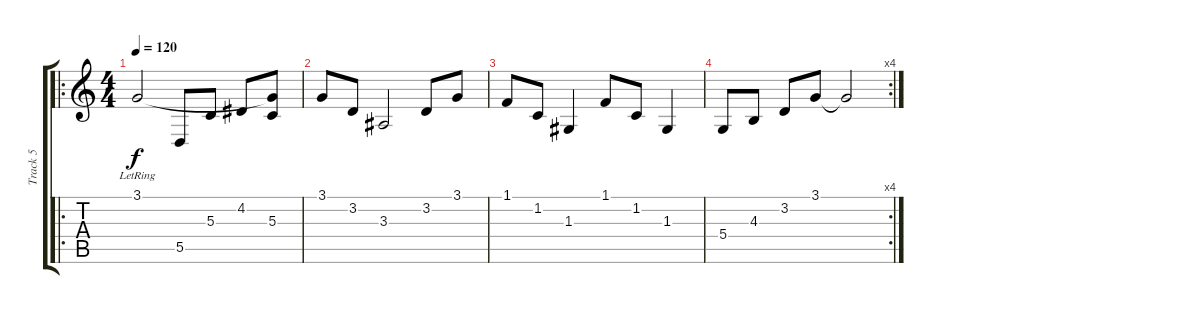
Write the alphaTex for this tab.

\track ("Track 5" "Track 5") {instrument orchestralharp}
\staff {score tabs}
\tuning (E4 B3 G3 D3 A2 E2) {hide}
\ro
\ts (4 4)
\tempo 120
\clef g2
\ks c
3.1{lr}.2{dy f} 5.5.8 5.3.8 4.2.8 (3.1{t} 5.3).8 |
3.1.8 3.2.8 3.3.2 3.2.8 3.1.8 |
1.1.8 1.2.8 1.3.4 1.1.8 1.2.8 1.3.4 |
\rc 4
5.4.8 4.3.8 3.2.8 3.1.8 3.1{t}.2
